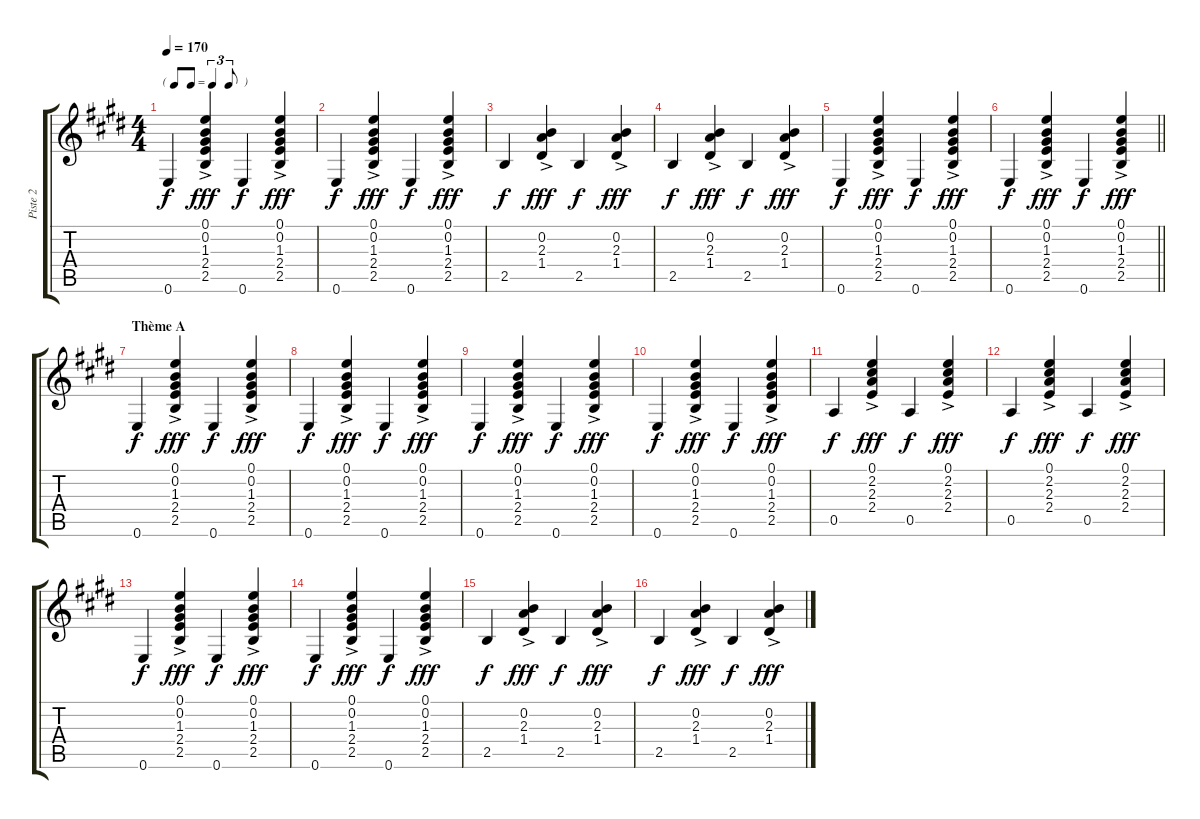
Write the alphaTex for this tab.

\track ("Piste 2" "Piste 2") {instrument acousticguitarsteel}
\staff {score tabs}
\tuning (E4 B3 G3 D3 A2 E2) {hide}
\ts (4 4)
\tf triplet8th
\tempo 170
\clef g2
\ks e
0.6.4{dy f} (0.1{ac} 0.2{ac} 1.3{ac} 2.4{ac} 2.5{ac}).4{dy fff} 0.6.4{dy f} (0.1{ac} 0.2{ac} 1.3{ac} 2.4{ac} 2.5{ac}).4{dy fff} |
0.6.4{dy f} (0.1{ac} 0.2{ac} 1.3{ac} 2.4{ac} 2.5{ac}).4{dy fff} 0.6.4{dy f} (0.1{ac} 0.2{ac} 1.3{ac} 2.4{ac} 2.5{ac}).4{dy fff} |
2.5.4{dy f} (0.2{ac} 2.3{ac} 1.4{ac}).4{dy fff} 2.5.4{dy f} (0.2{ac} 2.3{ac} 1.4{ac}).4{dy fff} |
2.5.4{dy f} (0.2{ac} 2.3{ac} 1.4{ac}).4{dy fff} 2.5.4{dy f} (0.2{ac} 2.3{ac} 1.4{ac}).4{dy fff} |
0.6.4{dy f} (0.1{ac} 0.2{ac} 1.3{ac} 2.4{ac} 2.5{ac}).4{dy fff} 0.6.4{dy f} (0.1{ac} 0.2{ac} 1.3{ac} 2.4{ac} 2.5{ac}).4{dy fff} |
\barLineRight lightlight
0.6.4{dy f} (0.1{ac} 0.2{ac} 1.3{ac} 2.4{ac} 2.5{ac}).4{dy fff} 0.6.4{dy f} (0.1{ac} 0.2{ac} 1.3{ac} 2.4{ac} 2.5{ac}).4{dy fff} |
\section ("" "Thème A")
0.6.4{dy f} (0.1{ac} 0.2{ac} 1.3{ac} 2.4{ac} 2.5{ac}).4{dy fff} 0.6.4{dy f} (0.1{ac} 0.2{ac} 1.3{ac} 2.4{ac} 2.5{ac}).4{dy fff} |
0.6.4{dy f} (0.1{ac} 0.2{ac} 1.3{ac} 2.4{ac} 2.5{ac}).4{dy fff} 0.6.4{dy f} (0.1{ac} 0.2{ac} 1.3{ac} 2.4{ac} 2.5{ac}).4{dy fff} |
0.6.4{dy f} (0.1{ac} 0.2{ac} 1.3{ac} 2.4{ac} 2.5{ac}).4{dy fff} 0.6.4{dy f} (0.1{ac} 0.2{ac} 1.3{ac} 2.4{ac} 2.5{ac}).4{dy fff} |
0.6.4{dy f} (0.1{ac} 0.2{ac} 1.3{ac} 2.4{ac} 2.5{ac}).4{dy fff} 0.6.4{dy f} (0.1{ac} 0.2{ac} 1.3{ac} 2.4{ac} 2.5{ac}).4{dy fff} |
0.5.4{dy f} (0.1{ac} 2.2{ac} 2.3{ac} 2.4{ac}).4{dy fff} 0.5.4{dy f} (0.1{ac} 2.2{ac} 2.3{ac} 2.4{ac}).4{dy fff} |
0.5.4{dy f} (0.1{ac} 2.2{ac} 2.3{ac} 2.4{ac}).4{dy fff} 0.5.4{dy f} (0.1{ac} 2.2{ac} 2.3{ac} 2.4{ac}).4{dy fff} |
0.6.4{dy f} (0.1{ac} 0.2{ac} 1.3{ac} 2.4{ac} 2.5{ac}).4{dy fff} 0.6.4{dy f} (0.1{ac} 0.2{ac} 1.3{ac} 2.4{ac} 2.5{ac}).4{dy fff} |
0.6.4{dy f} (0.1{ac} 0.2{ac} 1.3{ac} 2.4{ac} 2.5{ac}).4{dy fff} 0.6.4{dy f} (0.1{ac} 0.2{ac} 1.3{ac} 2.4{ac} 2.5{ac}).4{dy fff} |
2.5.4{dy f} (0.2{ac} 2.3{ac} 1.4{ac}).4{dy fff} 2.5.4{dy f} (0.2{ac} 2.3{ac} 1.4{ac}).4{dy fff} |
2.5.4{dy f} (0.2{ac} 2.3{ac} 1.4{ac}).4{dy fff} 2.5.4{dy f} (0.2{ac} 2.3{ac} 1.4{ac}).4{dy fff}
